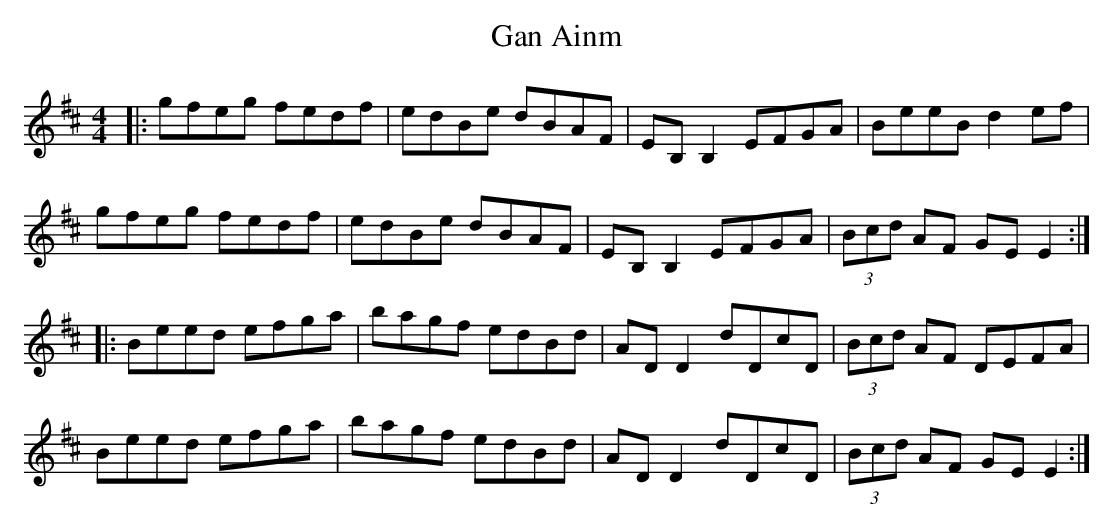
X:1
T: Gan Ainm
M: 4/4
L: 1/8
K: Edor
|:gfeg fedf|edBe dBAF|EB, B,2 EFGA|BeeB d2 ef|
gfeg fedf|edBe dBAF|EB, B,2 EFGA|(3Bcd AF GE E2:|
|:Beed efga|bagf edBd|AD D2 dDcD|(3Bcd AF DEFA|
Beed efga|bagf edBd|AD D2 dDcD|(3Bcd AF GE E2:|
